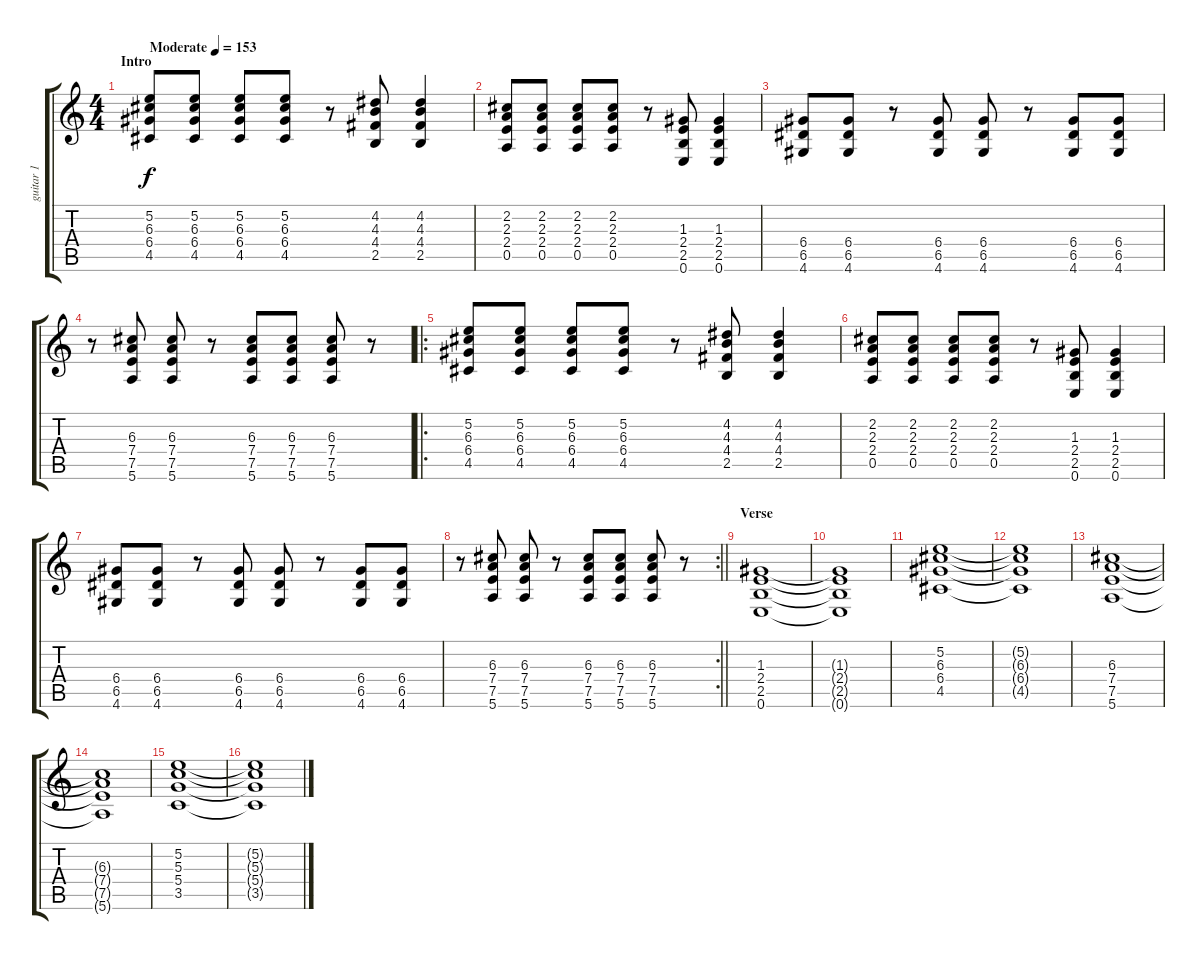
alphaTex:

\track ("guitar 1" "guitar 1") {instrument electricguitarjazz}
\staff {score tabs}
\tuning (E4 B3 G3 D3 A2 E2) {hide}
\ts (4 4)
\section ("" "Intro")
\tempo (153 "Moderate")
\clef g2
\ks c
(5.2 6.3 6.4 4.5).8{dy f instrument electricguitarjazz} (5.2 6.3 6.4 4.5).8 (5.2 6.3 6.4 4.5).8 (5.2 6.3 6.4 4.5).8 r.8 (4.2 4.3 4.4 2.5).8 (4.2 4.3 4.4 2.5).4 |
(2.2 2.3 2.4 0.5).8 (2.2 2.3 2.4 0.5).8 (2.2 2.3 2.4 0.5).8 (2.2 2.3 2.4 0.5).8 r.8 (1.3 2.4 2.5 0.6).8 (1.3 2.4 2.5 0.6).4 |
(6.4 6.5 4.6).8 (6.4 6.5 4.6).8 r.8 (6.4 6.5 4.6).8 (6.4 6.5 4.6).8 r.8 (6.4 6.5 4.6).8 (6.4 6.5 4.6).8 |
r.8 (6.3 7.4 7.5 5.6).8 (6.3 7.4 7.5 5.6).8 r.8 (6.3 7.4 7.5 5.6).8 (6.3 7.4 7.5 5.6).8 (6.3 7.4 7.5 5.6).8 r.8 |
\ro
(5.2 6.3 6.4 4.5).8 (5.2 6.3 6.4 4.5).8 (5.2 6.3 6.4 4.5).8 (5.2 6.3 6.4 4.5).8 r.8 (4.2 4.3 4.4 2.5).8 (4.2 4.3 4.4 2.5).4 |
(2.2 2.3 2.4 0.5).8 (2.2 2.3 2.4 0.5).8 (2.2 2.3 2.4 0.5).8 (2.2 2.3 2.4 0.5).8 r.8 (1.3 2.4 2.5 0.6).8 (1.3 2.4 2.5 0.6).4 |
(6.4 6.5 4.6).8 (6.4 6.5 4.6).8 r.8 (6.4 6.5 4.6).8 (6.4 6.5 4.6).8 r.8 (6.4 6.5 4.6).8 (6.4 6.5 4.6).8 |
\rc 2
\barLineRight lightlight
r.8 (6.3 7.4 7.5 5.6).8 (6.3 7.4 7.5 5.6).8 r.8 (6.3 7.4 7.5 5.6).8 (6.3 7.4 7.5 5.6).8 (6.3 7.4 7.5 5.6).8 r.8 |
\section ("" "Verse")
(1.3 2.4 2.5 0.6).1 |
(1.3{t} 2.4{t} 2.5{t} 0.6{t}).1 |
(5.2 6.3 6.4 4.5).1 |
(5.2{t} 6.3{t} 6.4{t} 4.5{t}).1 |
(6.3 7.4 7.5 5.6).1 |
(6.3{t} 7.4{t} 7.5{t} 5.6{t}).1 |
(5.2 5.3 5.4 3.5).1 |
(5.2{t} 5.3{t} 5.4{t} 3.5{t}).1
